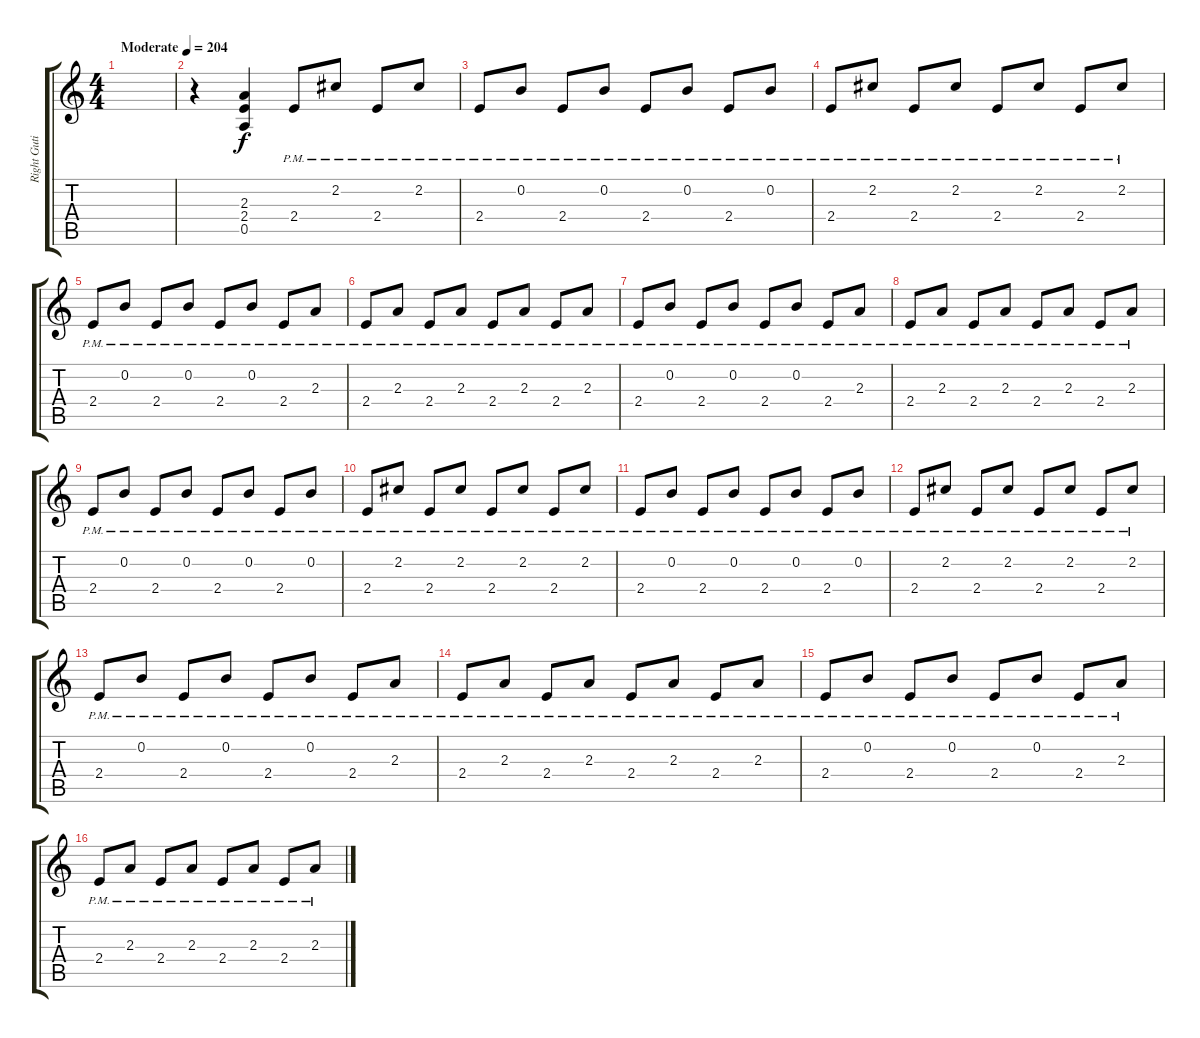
\track ("Right Gutiar (Lead)" "Right Guti") {instrument overdrivenguitar}
\staff {score tabs}
\tuning (E4 B3 G3 D3 A2 D2) {hide}
\ts (4 4)
\tempo (204 "Moderate")
\clef g2
\ks c
|
r.4 (2.3 2.4 0.5).4 2.4{pm}.8 2.2{pm}.8 2.4{pm}.8 2.2{pm}.8 |
2.4{pm}.8 0.2{pm}.8 2.4{pm}.8 0.2{pm}.8 2.4{pm}.8 0.2{pm}.8 2.4{pm}.8 0.2{pm}.8 |
2.4{pm}.8 2.2{pm}.8 2.4{pm}.8 2.2{pm}.8 2.4{pm}.8 2.2{pm}.8 2.4{pm}.8 2.2{pm}.8 |
2.4{pm}.8 0.2{pm}.8 2.4{pm}.8 0.2{pm}.8 2.4{pm}.8 0.2{pm}.8 2.4{pm}.8 2.3{pm}.8 |
2.4{pm}.8 2.3{pm}.8 2.4{pm}.8 2.3{pm}.8 2.4{pm}.8 2.3{pm}.8 2.4{pm}.8 2.3{pm}.8 |
2.4{pm}.8 0.2{pm}.8 2.4{pm}.8 0.2{pm}.8 2.4{pm}.8 0.2{pm}.8 2.4{pm}.8 2.3{pm}.8 |
2.4{pm}.8 2.3{pm}.8 2.4{pm}.8 2.3{pm}.8 2.4{pm}.8 2.3{pm}.8 2.4{pm}.8 2.3{pm}.8 |
2.4{pm}.8 0.2{pm}.8 2.4{pm}.8 0.2{pm}.8 2.4{pm}.8 0.2{pm}.8 2.4{pm}.8 0.2{pm}.8 |
2.4{pm}.8 2.2{pm}.8 2.4{pm}.8 2.2{pm}.8 2.4{pm}.8 2.2{pm}.8 2.4{pm}.8 2.2{pm}.8 |
2.4{pm}.8 0.2{pm}.8 2.4{pm}.8 0.2{pm}.8 2.4{pm}.8 0.2{pm}.8 2.4{pm}.8 0.2{pm}.8 |
2.4{pm}.8 2.2{pm}.8 2.4{pm}.8 2.2{pm}.8 2.4{pm}.8 2.2{pm}.8 2.4{pm}.8 2.2{pm}.8 |
2.4{pm}.8 0.2{pm}.8 2.4{pm}.8 0.2{pm}.8 2.4{pm}.8 0.2{pm}.8 2.4{pm}.8 2.3{pm}.8 |
2.4{pm}.8 2.3{pm}.8 2.4{pm}.8 2.3{pm}.8 2.4{pm}.8 2.3{pm}.8 2.4{pm}.8 2.3{pm}.8 |
2.4{pm}.8 0.2{pm}.8 2.4{pm}.8 0.2{pm}.8 2.4{pm}.8 0.2{pm}.8 2.4{pm}.8 2.3{pm}.8 |
2.4{pm}.8 2.3{pm}.8 2.4{pm}.8 2.3{pm}.8 2.4{pm}.8 2.3{pm}.8 2.4{pm}.8 2.3{pm}.8
